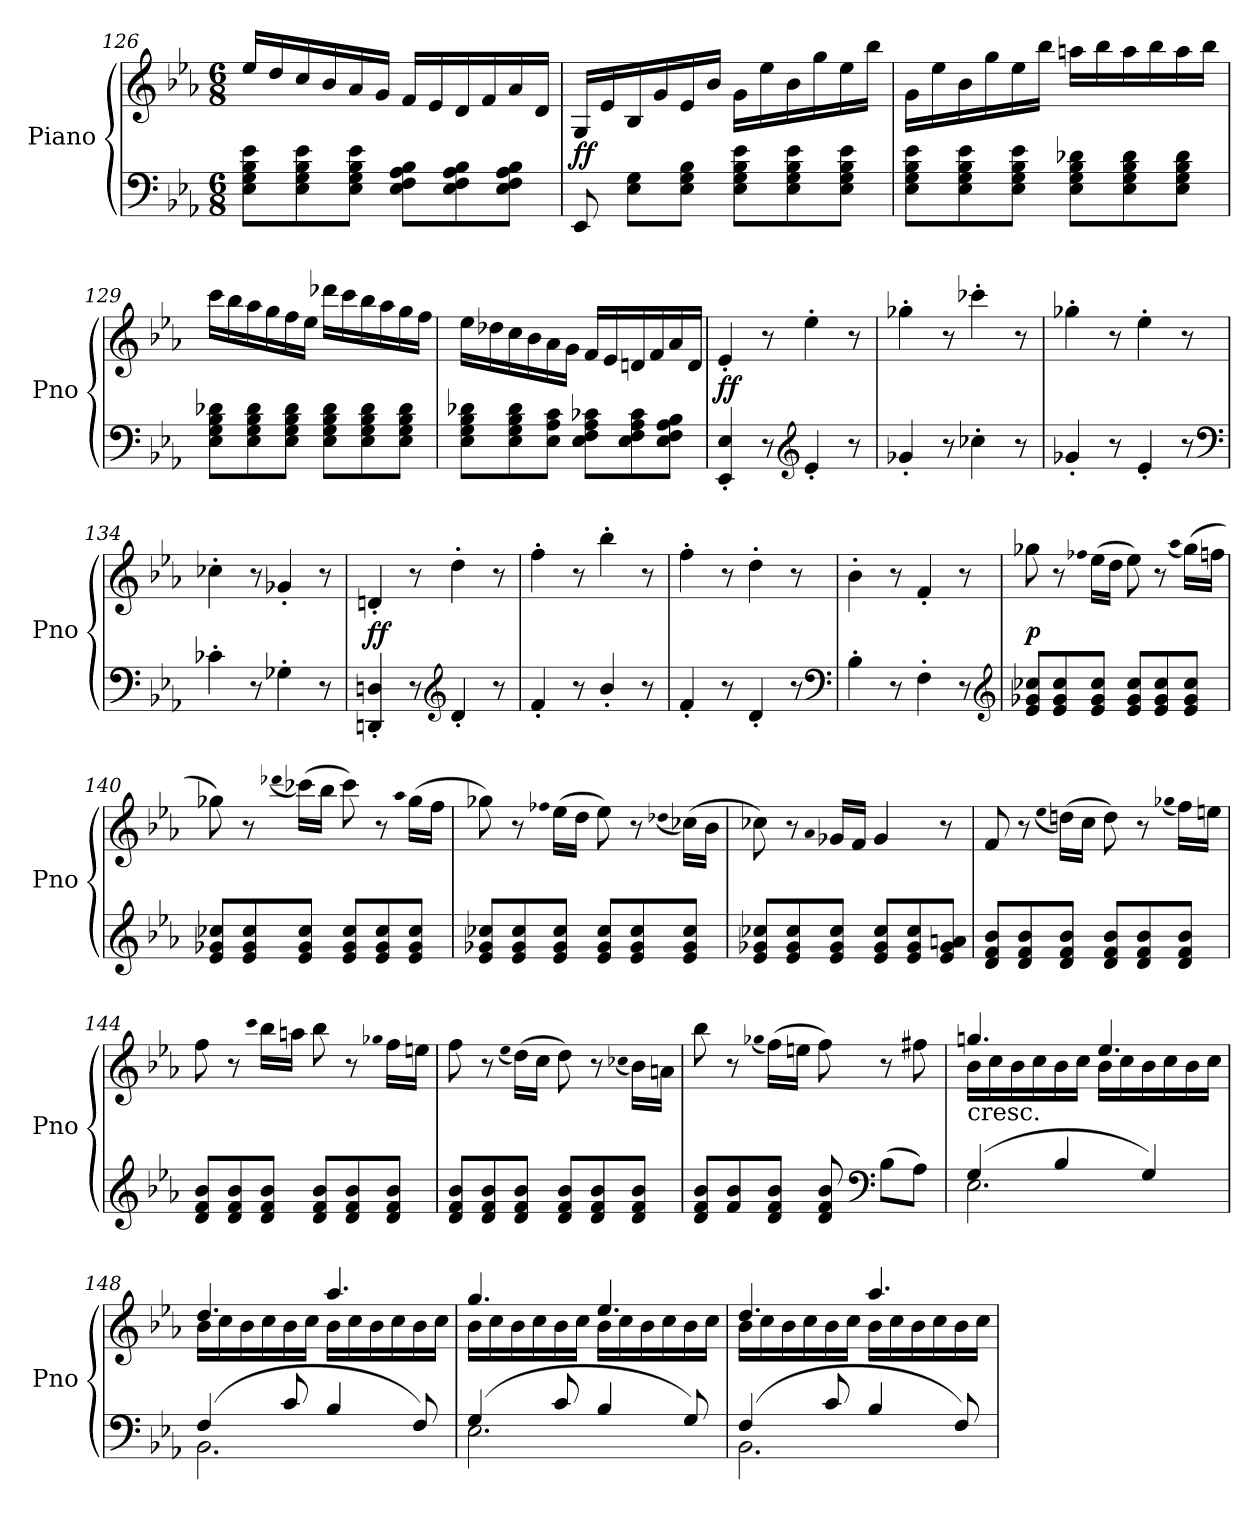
**kern	**kern	**dynam
*part1	*part1	*part1
*staff2	*staff1	*staff1/2
*I"Piano	*	*
*I'Pno	*	*
*clefF4	*clefG2	*
*k[b-e-a-]	*k[b-e-a-]	*
*E-:	*E-:	*
*M6/8	*M6/8	*
=126	=126	=126
8E-\ 8G\ 8B-\ 8e-\L	16ee-/LL	.
.	16dd/	.
8E-\ 8G\ 8B-\ 8e-\	16cc/	.
.	16b-/	.
8E-\ 8G\ 8B-\ 8e-\J	16a-/	.
.	16g/JJ	.
8E-\ 8F\ 8A-\ 8B-\L	16f/LL	.
.	16e-/	.
8E-\ 8F\ 8A-\ 8B-\	16d/	.
.	16f/	.
8E-\ 8F\ 8A-\ 8B-\J	16a-/	.
.	16d/JJ	.
=127	=127	=127
8EE-/	16G/LL	ff
.	16e-/	.
8E-\ 8G\L	16B-/	.
.	16g/	.
8E-\ 8G\ 8B-\J	16e-/	.
.	16b-/JJ	.
8E-\ 8G\ 8B-\ 8e-\L	16g\LL	.
.	16ee-\	.
8E-\ 8G\ 8B-\ 8e-\	16b-\	.
.	16gg\	.
8E-\ 8G\ 8B-\ 8e-\J	16ee-\	.
.	16bb-\JJ	.
=128	=128	=128
8E-\ 8G\ 8B-\ 8e-\L	16g\LL	.
.	16ee-\	.
8E-\ 8G\ 8B-\ 8e-\	16b-\	.
.	16gg\	.
8E-\ 8G\ 8B-\ 8e-\J	16ee-\	.
.	16bb-\JJ	.
8E-\ 8G\ 8B-\ 8d-X\L	16aan\LL	.
.	16bb-\	.
8E-\ 8G\ 8B-\ 8d-\	16aa\	.
.	16bb-\	.
8E-\ 8G\ 8B-\ 8d-\J	16aa\	.
.	16bb-\JJ	.
=129	=129	=129
8E-\ 8G\ 8B-\ 8d-X\L	16ccc\LL	.
.	16bb-\	.
8E-\ 8G\ 8B-\ 8d-\	16aa-\	.
.	16gg\	.
8E-\ 8G\ 8B-\ 8d-\J	16ff\	.
.	16ee-\JJ	.
8E-\ 8G\ 8B-\ 8d-\L	16ddd-X\LL	.
.	16ccc\	.
8E-\ 8G\ 8B-\ 8d-\	16bb-\	.
.	16aa-\	.
8E-\ 8G\ 8B-\ 8d-\J	16gg\	.
.	16ff\JJ	.
=130	=130	=130
8E-\ 8G\ 8B-\ 8d-X\L	16ee-\LL	.
.	16dd-X\	.
8E-\ 8G\ 8B-\ 8d-\	16cc\	.
.	16b-\	.
8E-\ 8A-\ 8c\J	16a-\	.
.	16g\JJ	.
8E-\ 8F\ 8A-\ 8c-X\L	16f/LL	.
.	16e-/	.
8E-\ 8F\ 8A-\ 8c-\	16dn/	.
.	16f/	.
8E-\ 8F\ 8A-\ 8B-\J	16a-/	.
.	16d/JJ	.
=131	=131	=131
4EE-'/ 4E-'/	4e-'/	ff
8r	8r	.
*clefG2	*	*
4e-'/	4ee-'\	.
8r	8r	.
=132	=132	=132
4g-X'/	4gg-X'\	.
8r	8r	.
4cc-X'\	4ccc-X'\	.
8r	8r	.
=133	=133	=133
4g-X'/	4gg-X'\	.
8r	8r	.
4e-'/	4ee-'\	.
8r	8r	.
*clefF4	*	*
=134	=134	=134
4c-X'\	4cc-X'\	.
8r	8r	.
4G-X'\	4g-X'/	.
8r	8r	.
=135	=135	=135
4DDn'/ 4Dn'/	4dn'/	ff
8r	8r	.
*clefG2	*	*
4d'/	4dd'\	.
8r	8r	.
=136	=136	=136
4f'/	4ff'\	.
8r	8r	.
4b-'/	4bb-'\	.
8r	8r	.
=137	=137	=137
4f'/	4ff'\	.
8r	8r	.
4d'/	4dd'\	.
8r	8r	.
*clefF4	*	*
=138	=138	=138
4B-'\	4b-'\	.
8r	8r	.
4F'\	4f'/	.
8r	8r	.
*clefG2	*	*
=139	=139	=139
8e-/ 8g-X/ 8cc-X/L	8gg-X\	p
8e-/ 8g-/ 8cc-/	8r	.
.	qff-X	.
8e-/ 8g-/ 8cc-/J	(16ee-\LL	.
.	16dd\JJ	.
8e-/ 8g-/ 8cc-/L	8ee-\)	.
8e-/ 8g-/ 8cc-/	8r	.
.	(qaa-	.
8e-/ 8g-/ 8cc-/J	(16gg-\LL)	.
.	16ffn\JJ	.
=140	=140	=140
8e-/ 8g-X/ 8cc-X/L	8gg-X\)	.
8e-/ 8g-/ 8cc-/	8r	.
.	(qddd-X	.
8e-/ 8g-/ 8cc-/J	(16ccc-X\LL)	.
.	16bb-\JJ	.
8e-/ 8g-/ 8cc-/L	8ccc-\)	.
8e-/ 8g-/ 8cc-/	8r	.
.	qaa-	.
8e-/ 8g-/ 8cc-/J	(16gg-\LL	.
.	16ff\JJ	.
=141	=141	=141
8e-/ 8g-X/ 8cc-X/L	8gg-X\)	.
8e-/ 8g-/ 8cc-/	8r	.
.	qff-X	.
8e-/ 8g-/ 8cc-/J	(16ee-\LL	.
.	16dd\JJ	.
8e-/ 8g-/ 8cc-/L	8ee-\)	.
8e-/ 8g-/ 8cc-/	8r	.
.	(qdd-X	.
8e-/ 8g-/ 8cc-/J	(16cc-X\LL)	.
.	16b-\JJ	.
=142	=142	=142
8e-/ 8g-X/ 8cc-X/L	8cc-X\)	.
8e-/ 8g-/ 8cc-/	8r	.
.	qa-	.
8e-/ 8g-/ 8cc-/J	16g-X/LL	.
.	16f/JJ	.
8e-/ 8g-/ 8cc-/L	4g-/	.
8e-/ 8g-/ 8cc-/	.	.
8e-/ 8g-/ 8an/J	8r	.
=143	=143	=143
8d/ 8f/ 8b-/L	8f/	.
8d/ 8f/ 8b-/	8r	.
.	(qee-	.
8d/ 8f/ 8b-/J	(16ddn\LL)	.
.	16cc\JJ	.
8d/ 8f/ 8b-/L	8dd\)	.
8d/ 8f/ 8b-/	8r	.
.	(qgg-X	.
8d/ 8f/ 8b-/J	16ff\LL)	.
.	16een\JJ	.
=144	=144	=144
8d/ 8f/ 8b-/L	8ff\	.
8d/ 8f/ 8b-/	8r	.
.	qccc	.
8d/ 8f/ 8b-/J	16bb-\LL	.
.	16aan\JJ	.
8d/ 8f/ 8b-/L	8bb-\	.
8d/ 8f/ 8b-/	8r	.
.	qgg-X	.
8d/ 8f/ 8b-/J	16ff\LL	.
.	16een\JJ	.
=145	=145	=145
8d/ 8f/ 8b-/L	8ff\	.
8d/ 8f/ 8b-/	8r	.
.	(qee-	.
8d/ 8f/ 8b-/J	(16dd\LL)	.
.	16cc\JJ	.
8d/ 8f/ 8b-/L	8dd\)	.
8d/ 8f/ 8b-/	8r	.
.	(qcc-X	.
8d/ 8f/ 8b-/J	16b-\LL)	.
.	16an\JJ	.
=146	=146	=146
8d/ 8f/ 8b-/L	8bb-\	.
8f/ 8b-/	8r	.
.	(qgg-X	.
8d/ 8f/ 8b-/J	(16ff\LL)	.
.	16een\JJ	.
8d/ 8f/ 8b-/	8ff\)	.
*clefF4	*	*
(8B-\L	8r	.
8A-\J)	8ff#X\	.
=147	=147	=147
*^	*^	*
!	!	!LO:TX:c:t=cresc.	!	!
(4G/	2.E-\	4.ggn/	16b-\LL	.
.	.	.	16cc\	.
.	.	.	16b-\	.
.	.	.	16cc\	.
4B-/	.	.	16b-\	.
.	.	.	16cc\JJ	.
.	.	4.ee-/	16b-\LL	.
.	.	.	16cc\	.
4G/)	.	.	16b-\	.
.	.	.	16cc\	.
.	.	.	16b-\	.
.	.	.	16cc\JJ	.
=148	=148	=148	=148	=148
(4F/	2.BB-\	4.dd/	16b-\LL	.
.	.	.	16cc\	.
.	.	.	16b-\	.
.	.	.	16cc\	.
8c/	.	.	16b-\	.
.	.	.	16cc\JJ	.
4B-/	.	4.aa-/	16b-\LL	.
.	.	.	16cc\	.
.	.	.	16b-\	.
.	.	.	16cc\	.
8F/)	.	.	16b-\	.
.	.	.	16cc\JJ	.
=149	=149	=149	=149	=149
(4G/	2.E-\	4.gg/	16b-\LL	.
.	.	.	16cc\	.
.	.	.	16b-\	.
.	.	.	16cc\	.
8c/	.	.	16b-\	.
.	.	.	16cc\JJ	.
4B-/	.	4.ee-/	16b-\LL	.
.	.	.	16cc\	.
.	.	.	16b-\	.
.	.	.	16cc\	.
8G/)	.	.	16b-\	.
.	.	.	16cc\JJ	.
=150	=150	=150	=150	=150
(4F/	2.BB-\	4.dd/	16b-\LL	.
.	.	.	16cc\	.
.	.	.	16b-\	.
.	.	.	16cc\	.
8c/	.	.	16b-\	.
.	.	.	16cc\JJ	.
4B-/	.	4.aa-/	16b-\LL	.
.	.	.	16cc\	.
.	.	.	16b-\	.
.	.	.	16cc\	.
8F/)	.	.	16b-\	.
.	.	.	16cc\JJ	.
*v	*v	*	*	*
*	*v	*v	*
=	=	=
*-	*-	*-
